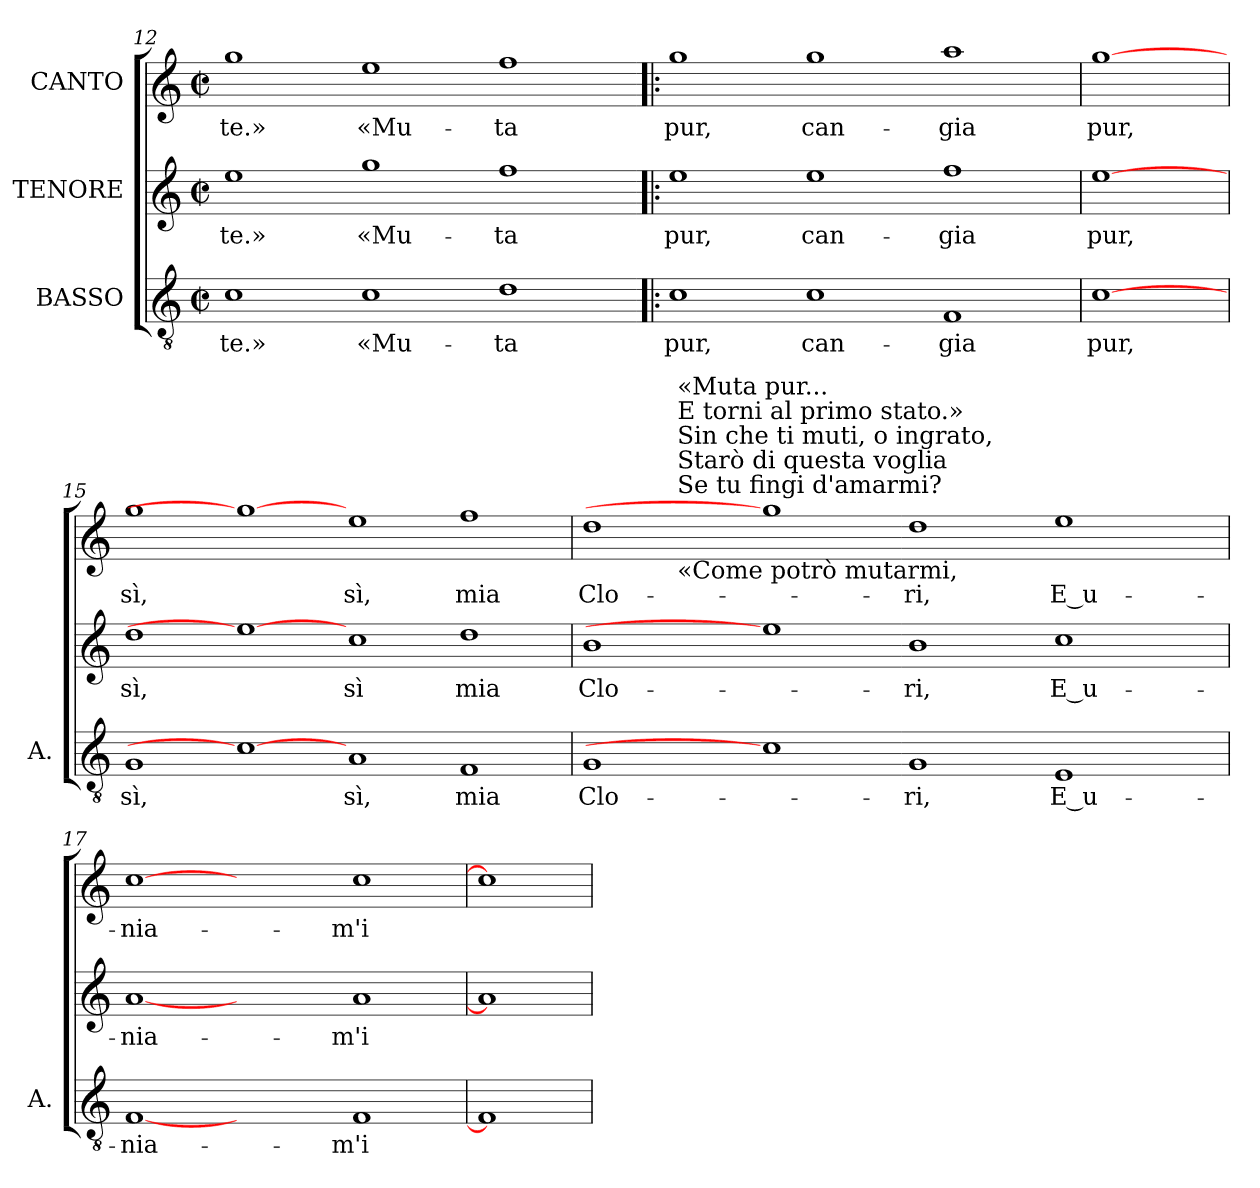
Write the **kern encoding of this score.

**kern	**text	**kern	**text	**kern	**text
*part3	*part3	*part2	*part2	*part1	*part1
*staff3	*staff3	*staff2	*staff2	*staff1	*staff1
*I"BASSO	*	*I"TENORE	*	*I"CANTO	*
*I'A.	*	*	*	*	*
*clefGv2	*	*clefG2	*	*clefG2	*
*ITrd7c12	*	*	*	*	*
*k[]	*	*k[]	*	*k[]	*
*C:	*	*C:	*	*C:	*
*M2/2	*	*M2/2	*	*M2/2	*
*met(c|)	*	*met(c|)	*	*met(c|)	*
=12	=12	=12	=12	=12	=12
!	!LO:LY:b:color=#000000	!	!	!	!
!	!	!	!LO:LY:b:color=#000000	!	!
!	!	!	!	!	!LO:LY:b:color=#000000
1Ci	-te.»	1eei	-te.»	1ggi	-te.»
!	!LO:LY:b:color=#000000	!	!	!	!
!	!	!	!LO:LY:b:color=#000000	!	!
!	!	!	!	!	!LO:LY:b:color=#000000
1Ci	«Mu-	1ggi	«Mu-	1eei	«Mu-
!	!LO:LY:b:color=#000000	!	!	!	!
!	!	!	!LO:LY:b:color=#000000	!	!
!	!	!	!	!	!LO:LY:b:color=#000000
1Di	-ta	1ffi	-ta	1ffi	-ta
!!LO:LB:g=z
=13!|:	=13!|:	=13!|:	=13!|:	=13!|:	=13!|:
!	!LO:LY:b:color=#000000	!	!	!	!
!	!	!	!LO:LY:b:color=#000000	!	!
!	!	!	!	!	!LO:LY:b:color=#000000
1Ci	pur,	1eei	pur,	1ggi	pur,
!	!LO:LY:b:color=#000000	!	!	!	!
!	!	!	!LO:LY:b:color=#000000	!	!
!	!	!	!	!	!LO:LY:b:color=#000000
1Ci	can-	1eei	can-	1ggi	can-
!	!LO:LY:b:color=#000000	!	!	!	!
!	!	!	!LO:LY:b:color=#000000	!	!
!	!	!	!	!	!LO:LY:b:color=#000000
1FFi	-gia	1ffi	-gia	1aai	-gia
=14	=14	=14	=14	=14	=14
!	!LO:LY:b:color=#000000	!	!	!	!
!	!	!	!LO:LY:b:color=#000000	!	!
!	!	!	!	!	!LO:LY:b:color=#000000
[1Ci	pur,	[1eei	pur,	[1ggi	pur,
=15	=15	=15	=15	=15	=15
!	!LO:LY:b:color=#000000	!	!	!	!
!	!	!	!LO:LY:b:color=#000000	!	!
!	!	!	!	!	!LO:LY:b:color=#000000
1GGi	sì,	1ddi	sì,	1ggi	sì,
1Ci_	.	1eei_	.	1ggi_	.
!	!LO:LY:b:color=#000000	!	!	!	!
!	!	!	!LO:LY:b:color=#000000	!	!
!	!	!	!	!	!LO:LY:b:color=#000000
1AAi	sì,	1cci	sì	1eei	sì,
!	!LO:LY:b:color=#000000	!	!	!	!
!	!	!	!LO:LY:b:color=#000000	!	!
!	!	!	!	!	!LO:LY:b:color=#000000
1FFi	mia	1ddi	mia	1ffi	mia
=16	=16	=16	=16	=16	=16
!	!LO:LY:b:color=#000000	!	!	!	!
!	!	!	!LO:LY:b:color=#000000	!	!
!	!	!	!	!	!LO:LY:b:color=#000000
*	*	*	*	*^	*
1GGi	Clo-	1bi	Clo-	1ddi	4ryy	Clo-
.	.	.	.	.	16ryy	.
.	.	.	.	.	32ryy	.
.	.	.	.	.	64ryy	.
.	.	.	.	.	512ryy	.
!	!	!	!	!	!LO:TX:b:t=«Come potrò mutarmi,	!
!	!	!	!	!	!LO:TX:t=Se tu fingi d'amarmi?	!
!	!	!	!	!	!LO:TX:t=Starò di questa voglia	!
!	!	!	!	!	!LO:TX:t=Sin che ti muti, o ingrato,	!
!	!	!	!	!	!LO:TX:t=E torni al primo stato.»	!
!	!	!	!	!	!LO:TX:t=«Muta pur...	!
.	.	.	.	.	1ryy	.
1Ci]	.	1eei]	.	1ggi]	.	.
.	.	.	.	.	1ryy	.
!	!LO:LY:b:color=#000000	!	!	!	!	!
!	!	!	!LO:LY:b:color=#000000	!	!	!
!	!	!	!	!	!	!LO:LY:b:color=#000000
1GGi	-ri,	1bi	-ri,	1ddi	.	-ri,
.	.	.	.	.	1ryy	.
!	!LO:LY:b:color=#000000	!	!	!	!	!
!	!	!	!LO:LY:b:color=#000000	!	!	!
!	!	!	!	!	!	!LO:LY:b:color=#000000
1EEi	E_u-	1cci	E_u-	1eei	.	E_u-
.	.	.	.	.	2ryy	.
.	.	.	.	.	8ryy	.
.	.	.	.	.	128..ryy	.
*	*	*	*	*v	*v	*
=17	=17	=17	=17	=17	=17
*	*	*	*	*^	*
!	!LO:LY:b:color=#000000	!	!	!	!	!
*	*	*	*	*v	*v	*
*	*	*	*	*^	*
!	!	!	!LO:LY:b:color=#000000	!	!	!
*	*	*	*	*v	*v	*
*	*	*	*	*^	*
!	!	!	!	!	!	!LO:LY:b:color=#000000
*	*	*	*	*v	*v	*
[1FFi	-nia-	[1ai	-nia-	[1cci	-nia-
1ryy	.	1ryy	.	1ryy	.
!	!LO:LY:b:color=#000000	!	!	!	!
!	!	!	!LO:LY:b:color=#000000	!	!
!	!	!	!	!	!LO:LY:b:color=#000000
1FFi	-m'i	1ai	-m'i	1cci	-m'i
=18	=18	=18	=18	=18	=18
1FFi]	.	1ai]	.	1cci]	.
=	=	=	=	=	=
*-	*-	*-	*-	*-	*-
